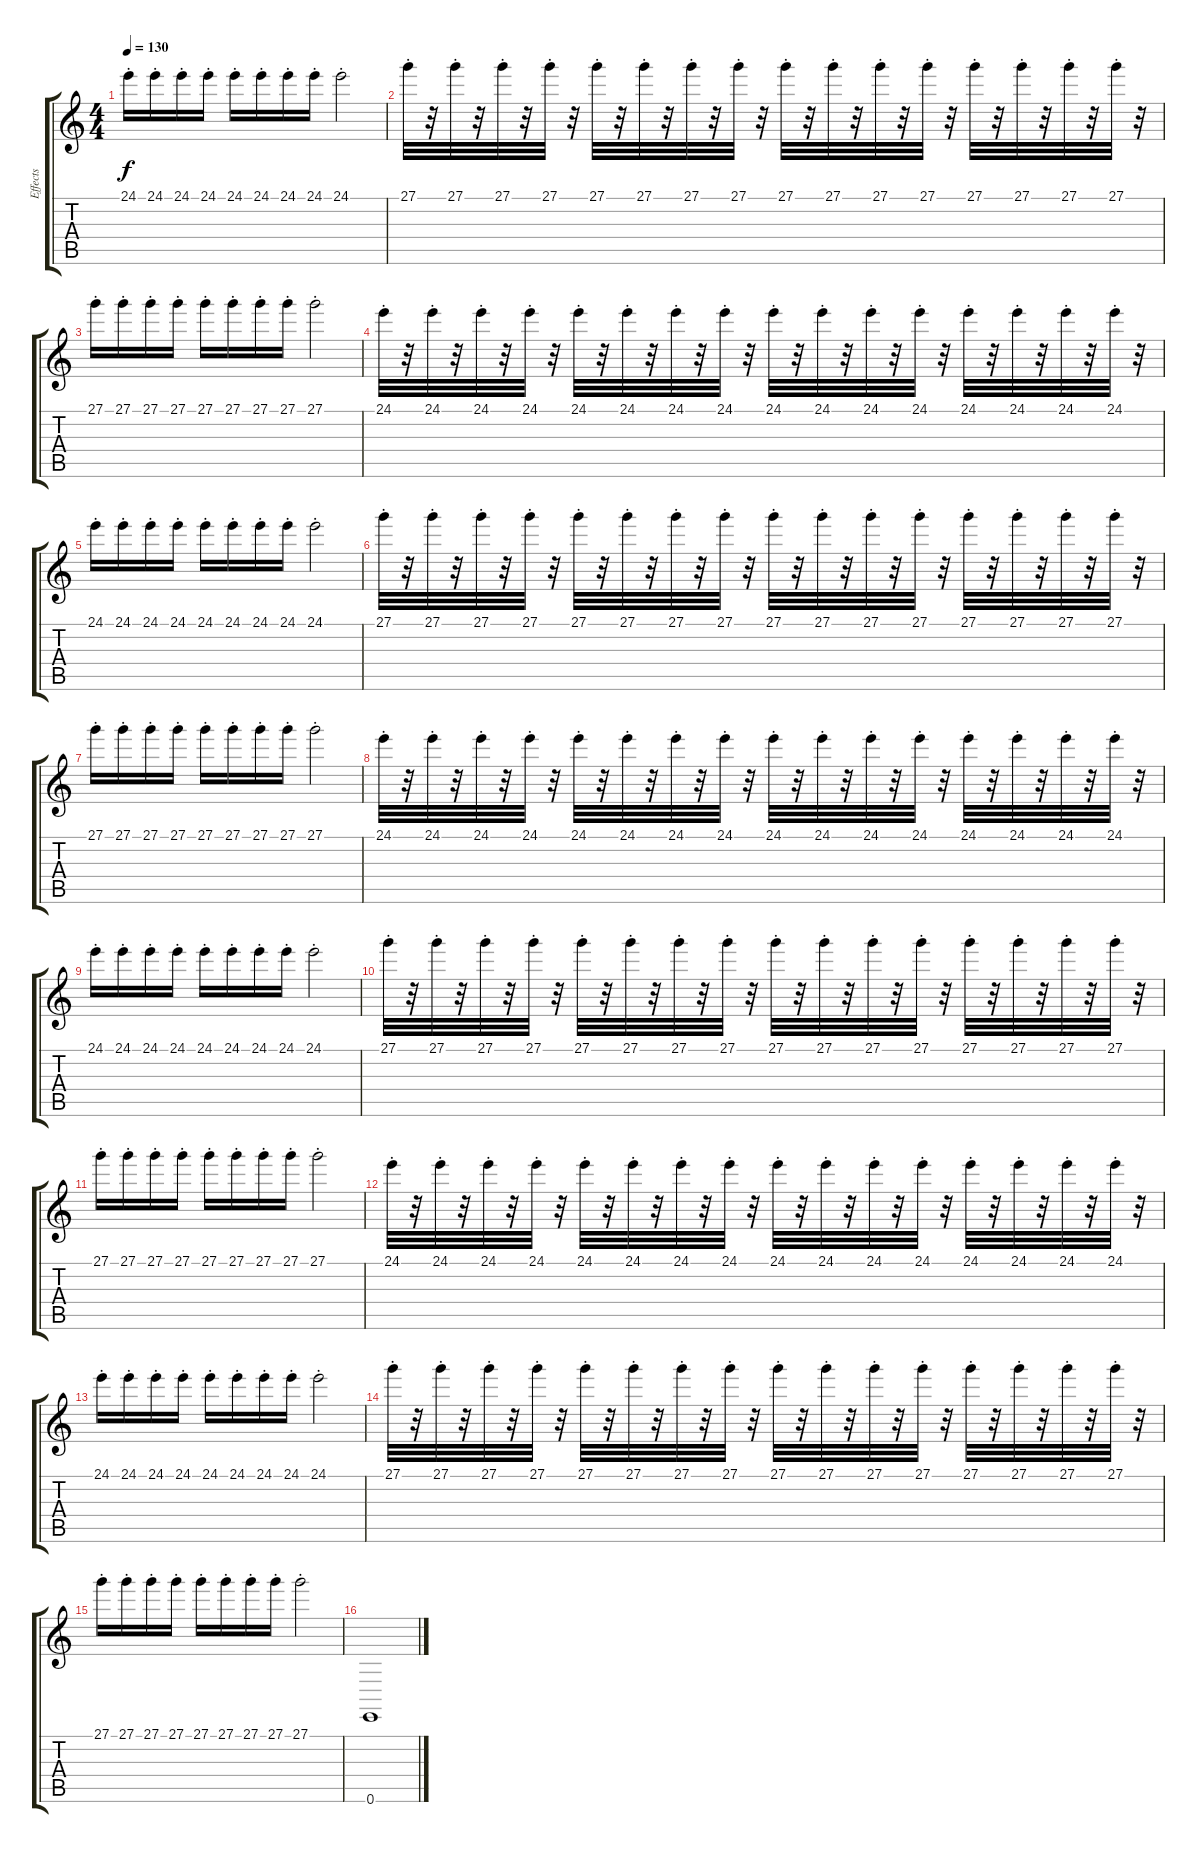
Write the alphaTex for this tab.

\track ("Effects" "Effects") {instrument lead1square}
\staff {score tabs}
\tuning (E4 B3 G3 D3 A2 E2) {hide}
\ts (4 4)
\tempo 130
\clef g2
\ks c
24.1{st}.16{dy f} 24.1{st}.16 24.1{st}.16 24.1{st}.16 24.1{st}.16 24.1{st}.16 24.1{st}.16 24.1{st}.16 24.1{st}.2 |
27.1{st}.32 r.32 27.1{st}.32 r.32 27.1{st}.32 r.32 27.1{st}.32 r.32 27.1{st}.32 r.32 27.1{st}.32 r.32 27.1{st}.32 r.32 27.1{st}.32 r.32 27.1{st}.32 r.32 27.1{st}.32 r.32 27.1{st}.32 r.32 27.1{st}.32 r.32 27.1{st}.32 r.32 27.1{st}.32 r.32 27.1{st}.32 r.32 27.1{st}.32 r.32 |
27.1{st}.16 27.1{st}.16 27.1{st}.16 27.1{st}.16 27.1{st}.16 27.1{st}.16 27.1{st}.16 27.1{st}.16 27.1{st}.2 |
24.1{st}.32 r.32 24.1{st}.32 r.32 24.1{st}.32 r.32 24.1{st}.32 r.32 24.1{st}.32 r.32 24.1{st}.32 r.32 24.1{st}.32 r.32 24.1{st}.32 r.32 24.1{st}.32 r.32 24.1{st}.32 r.32 24.1{st}.32 r.32 24.1{st}.32 r.32 24.1{st}.32 r.32 24.1{st}.32 r.32 24.1{st}.32 r.32 24.1{st}.32 r.32 |
24.1{st}.16 24.1{st}.16 24.1{st}.16 24.1{st}.16 24.1{st}.16 24.1{st}.16 24.1{st}.16 24.1{st}.16 24.1{st}.2 |
27.1{st}.32 r.32 27.1{st}.32 r.32 27.1{st}.32 r.32 27.1{st}.32 r.32 27.1{st}.32 r.32 27.1{st}.32 r.32 27.1{st}.32 r.32 27.1{st}.32 r.32 27.1{st}.32 r.32 27.1{st}.32 r.32 27.1{st}.32 r.32 27.1{st}.32 r.32 27.1{st}.32 r.32 27.1{st}.32 r.32 27.1{st}.32 r.32 27.1{st}.32 r.32 |
27.1{st}.16 27.1{st}.16 27.1{st}.16 27.1{st}.16 27.1{st}.16 27.1{st}.16 27.1{st}.16 27.1{st}.16 27.1{st}.2 |
24.1{st}.32 r.32 24.1{st}.32 r.32 24.1{st}.32 r.32 24.1{st}.32 r.32 24.1{st}.32 r.32 24.1{st}.32 r.32 24.1{st}.32 r.32 24.1{st}.32 r.32 24.1{st}.32 r.32 24.1{st}.32 r.32 24.1{st}.32 r.32 24.1{st}.32 r.32 24.1{st}.32 r.32 24.1{st}.32 r.32 24.1{st}.32 r.32 24.1{st}.32 r.32 |
24.1{st}.16 24.1{st}.16 24.1{st}.16 24.1{st}.16 24.1{st}.16 24.1{st}.16 24.1{st}.16 24.1{st}.16 24.1{st}.2 |
27.1{st}.32 r.32 27.1{st}.32 r.32 27.1{st}.32 r.32 27.1{st}.32 r.32 27.1{st}.32 r.32 27.1{st}.32 r.32 27.1{st}.32 r.32 27.1{st}.32 r.32 27.1{st}.32 r.32 27.1{st}.32 r.32 27.1{st}.32 r.32 27.1{st}.32 r.32 27.1{st}.32 r.32 27.1{st}.32 r.32 27.1{st}.32 r.32 27.1{st}.32 r.32 |
27.1{st}.16 27.1{st}.16 27.1{st}.16 27.1{st}.16 27.1{st}.16 27.1{st}.16 27.1{st}.16 27.1{st}.16 27.1{st}.2 |
24.1{st}.32 r.32 24.1{st}.32 r.32 24.1{st}.32 r.32 24.1{st}.32 r.32 24.1{st}.32 r.32 24.1{st}.32 r.32 24.1{st}.32 r.32 24.1{st}.32 r.32 24.1{st}.32 r.32 24.1{st}.32 r.32 24.1{st}.32 r.32 24.1{st}.32 r.32 24.1{st}.32 r.32 24.1{st}.32 r.32 24.1{st}.32 r.32 24.1{st}.32 r.32 |
24.1{st}.16 24.1{st}.16 24.1{st}.16 24.1{st}.16 24.1{st}.16 24.1{st}.16 24.1{st}.16 24.1{st}.16 24.1{st}.2 |
27.1{st}.32 r.32 27.1{st}.32 r.32 27.1{st}.32 r.32 27.1{st}.32 r.32 27.1{st}.32 r.32 27.1{st}.32 r.32 27.1{st}.32 r.32 27.1{st}.32 r.32 27.1{st}.32 r.32 27.1{st}.32 r.32 27.1{st}.32 r.32 27.1{st}.32 r.32 27.1{st}.32 r.32 27.1{st}.32 r.32 27.1{st}.32 r.32 27.1{st}.32 r.32 |
27.1{st}.16 27.1{st}.16 27.1{st}.16 27.1{st}.16 27.1{st}.16 27.1{st}.16 27.1{st}.16 27.1{st}.16 27.1{st}.2 |
0.6.1
